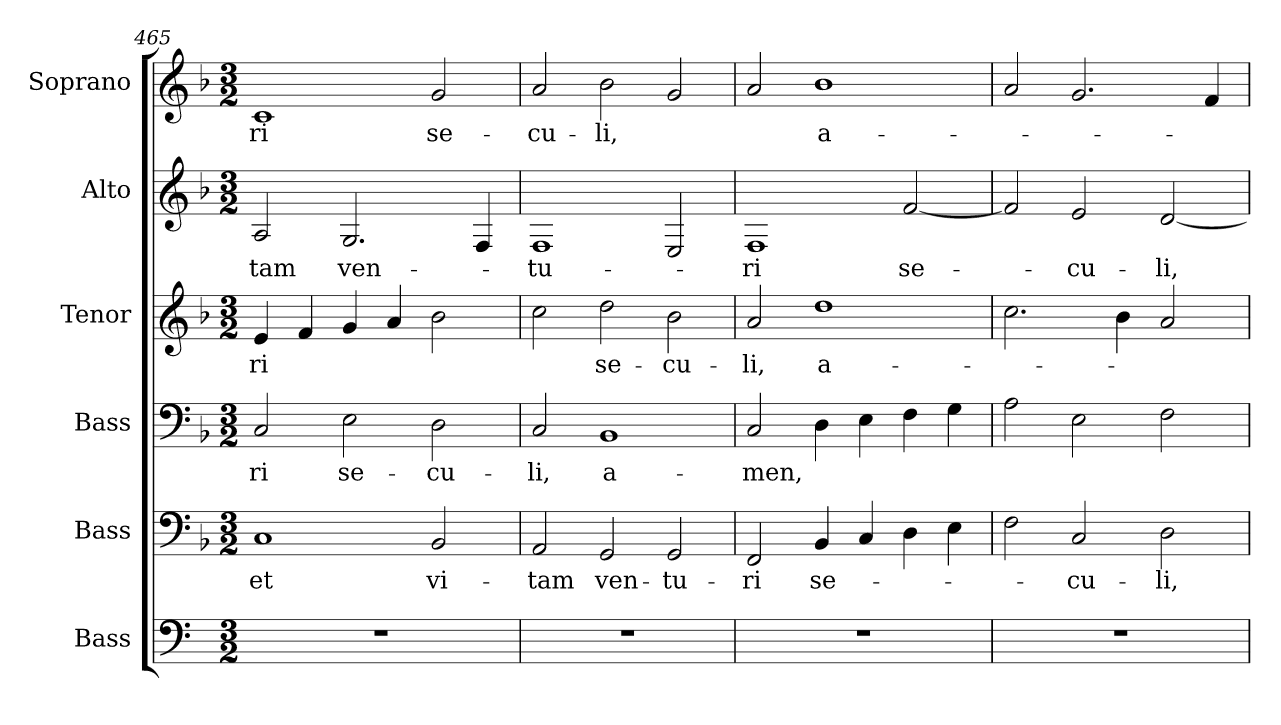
**kern	**kern	**text	**kern	**text	**kern	**text	**kern	**text	**kern	**text
*part6	*part5	*part5	*part4	*part4	*part3	*part3	*part2	*part2	*part1	*part1
*staff6	*staff5	*staff5	*staff4	*staff4	*staff3	*staff3	*staff2	*staff2	*staff1	*staff1
*I"Bass	*I"Bass	*	*I"Bass	*	*I"Tenor	*	*I"Alto	*	*I"Soprano	*
*I'B.	*I'B.	*	*I'B.	*	*I'T.	*	*I'A.	*	*I'S.	*
*clefF4	*clefF4	*	*clefF4	*	*clefG2	*	*clefG2	*	*clefG2	*
*	*	*	*	*	*ITrd7c12	*	*ITrd7c12	*	*	*
*k[]	*k[b-]	*	*k[b-]	*	*k[b-]	*	*k[b-]	*	*k[b-]	*
*C:	*F:	*	*F:	*	*F:	*	*F:	*	*F:	*
*M3/2	*M3/2	*	*M3/2	*	*M3/2	*	*M3/2	*	*M3/2	*
=465	=465	=465	=465	=465	=465	=465	=465	=465	=465	=465
!LO:N:vis=1	!	!	!	!	!	!	!	!	!	!
!	!	!LO:LY:b:color=#000000	!	!	!	!	!	!	!	!
!	!	!	!	!LO:LY:b:color=#000000	!	!	!	!	!	!
!	!	!	!	!	!	!LO:LY:b:color=#000000	!	!	!	!
!	!	!	!	!	!	!	!	!LO:LY:b:color=#000000	!	!
!	!	!	!	!	!	!	!	!	!	!LO:LY:b:color=#000000
1.r	1Ci	et	2Ci/	-ri	4Ei/	-ri	2AAi/	-tam	1ci	-ri
.	.	.	.	.	4Fi/	.	.	.	.	.
!	!	!	!	!LO:LY:b:color=#000000	!	!	!	!	!	!
!	!	!	!	!	!	!	!	!LO:LY:b:color=#000000	!	!
.	.	.	2Ei\	se-	4Gi/	.	2.GGi/	ven-	.	.
.	.	.	.	.	4Ai/	.	.	.	.	.
!	!	!LO:LY:b:color=#000000	!	!	!	!	!	!	!	!
!	!	!	!	!LO:LY:b:color=#000000	!	!	!	!	!	!
!	!	!	!	!	!	!	!	!	!	!LO:LY:b:color=#000000
.	2BB-i/	vi-	2Di\	-cu-	2B-i\	.	.	.	2gi/	se-
.	.	.	.	.	.	.	4FFi/	.	.	.
=466	=466	=466	=466	=466	=466	=466	=466	=466	=466	=466
!LO:N:vis=1	!	!	!	!	!	!	!	!	!	!
!	!	!LO:LY:b:color=#000000	!	!	!	!	!	!	!	!
!	!	!	!	!LO:LY:b:color=#000000	!	!	!	!	!	!
!	!	!	!	!	!	!	!	!LO:LY:b:color=#000000	!	!
!	!	!	!	!	!	!	!	!	!	!LO:LY:b:color=#000000
1.r	2AAi/	-tam	2Ci/	-li,	2ci\	.	1FFi	-tu-	2ai/	-cu-
!	!	!LO:LY:b:color=#000000	!	!	!	!	!	!	!	!
!	!	!	!	!LO:LY:b:color=#000000	!	!	!	!	!	!
!	!	!	!	!	!	!LO:LY:b:color=#000000	!	!	!	!
!	!	!	!	!	!	!	!	!	!	!LO:LY:b:color=#000000
.	2GGi/	ven-	1BB-i	a-	2di\	se-	.	.	2b-i\	-li,
!	!	!LO:LY:b:color=#000000	!	!	!	!	!	!	!	!
!	!	!	!	!	!	!LO:LY:b:color=#000000	!	!	!	!
.	2GGi/	-tu-	.	.	2B-i\	-cu-	2EEi/	.	2gi/	.
=467	=467	=467	=467	=467	=467	=467	=467	=467	=467	=467
!LO:N:vis=1	!	!	!	!	!	!	!	!	!	!
!	!	!LO:LY:b:color=#000000	!	!	!	!	!	!	!	!
!	!	!	!	!LO:LY:b:color=#000000	!	!	!	!	!	!
!	!	!	!	!	!	!LO:LY:b:color=#000000	!	!	!	!
!	!	!	!	!	!	!	!	!LO:LY:b:color=#000000	!	!
1.r	2FFi/	-ri	2Ci/	-men,	2Ai/	-li,	1FFi	-ri	2ai/	.
!	!	!LO:LY:b:color=#000000	!	!	!	!	!	!	!	!
!	!	!	!	!	!	!LO:LY:b:color=#000000	!	!	!	!
!	!	!	!	!	!	!	!	!	!	!LO:LY:b:color=#000000
.	4BB-i/	se-	4Di\	.	1di	a-	.	.	1b-i	a-
.	4Ci/	.	4Ei\	.	.	.	.	.	.	.
!	!	!	!	!	!	!	!	!LO:LY:b:color=#000000	!	!
.	4Di\	.	4Fi\	.	.	.	[2Fi/	se-	.	.
.	4Ei\	.	4Gi\	.	.	.	.	.	.	.
=468	=468	=468	=468	=468	=468	=468	=468	=468	=468	=468
!LO:N:vis=1	!	!	!	!	!	!	!	!	!	!
1.r	2Fi\	.	2Ai\	.	2.ci\	.	2Fi/]	.	2ai/	.
!	!	!LO:LY:b:color=#000000	!	!	!	!	!	!	!	!
!	!	!	!	!	!	!	!	!LO:LY:b:color=#000000	!	!
.	2Ci/	-cu-	2Ei\	.	.	.	2Ei/	-cu-	2.gi/	.
.	.	.	.	.	4B-i\	.	.	.	.	.
!	!	!LO:LY:b:color=#000000	!	!	!	!	!	!	!	!
!	!	!	!	!	!	!	!	!LO:LY:b:color=#000000	!	!
.	2Di\	-li,	2Fi\	.	2Ai/	.	[2Di/	-li,	.	.
.	.	.	.	.	.	.	.	.	4fi/	.
=	=	=	=	=	=	=	=	=	=	=
*-	*-	*-	*-	*-	*-	*-	*-	*-	*-	*-
